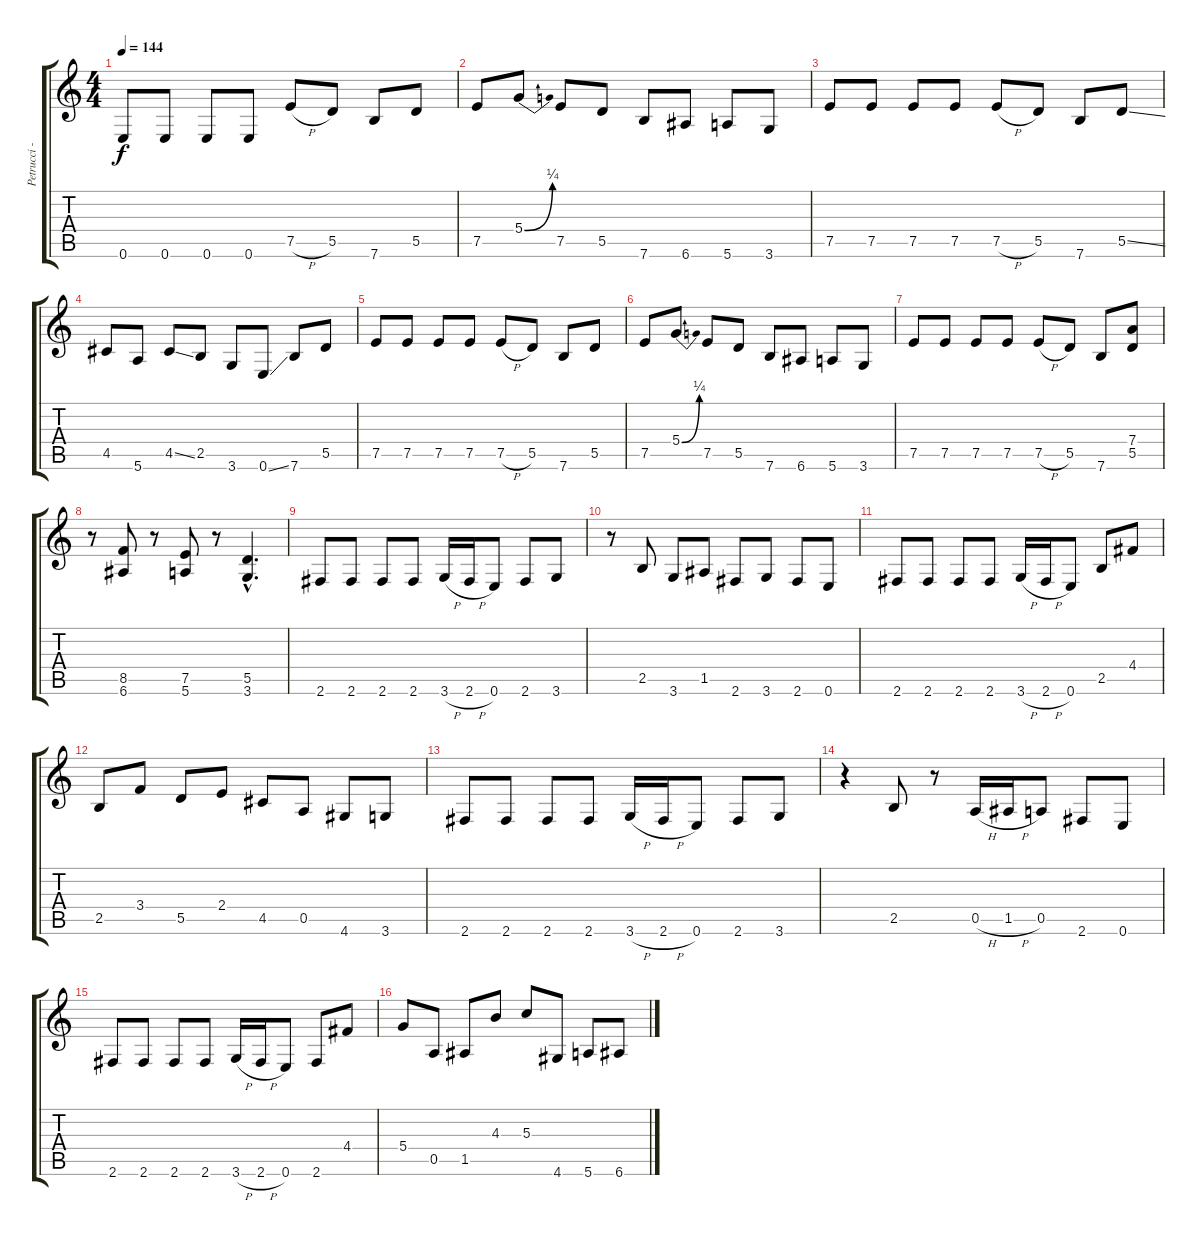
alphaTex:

\track ("Petrucci - Distortion 6st." "Petrucci -") {instrument overdrivenguitar}
\staff {score tabs}
\tuning (E4 B3 G3 D3 A2 E2) {hide}
\ts (4 4)
\tempo 144
\clef g2
\ks c
0.6.8{dy f} 0.6.8 0.6.8 0.6.8 7.5{h}.8 5.5.8 7.6.8 5.5.8 |
7.5.8 5.4{be (bend 0 0 60 1)}.8 7.5.8 5.5.8 7.6.8 6.6.8 5.6.8 3.6.8 |
7.5.8 7.5.8 7.5.8 7.5.8 7.5{h}.8 5.5.8 7.6.8 5.5{ss}.8 |
4.5.8 5.6.8 4.5{ss}.8 2.5.8 3.6.8 0.6{ss}.8 7.6.8 5.5.8 |
7.5.8 7.5.8 7.5.8 7.5.8 7.5{h}.8 5.5.8 7.6.8 5.5.8 |
7.5.8 5.4{be (bend 0 0 60 1)}.8 7.5.8 5.5.8 7.6.8 6.6.8 5.6.8 3.6.8 |
7.5.8 7.5.8 7.5.8 7.5.8 7.5{h}.8 5.5.8 7.6.8 (7.4 5.5).8 |
r.8 (8.5 6.6).8 r.8 (7.5 5.6).8 r.8 (5.5{hac} 3.6{hac}).4{d} |
2.6.8 2.6.8 2.6.8 2.6.8 3.6{h}.16 2.6{h}.16 0.6.8 2.6.8 3.6.8 |
r.8 2.5.8 3.6.8 1.5.8 2.6.8 3.6.8 2.6.8 0.6.8 |
2.6.8 2.6.8 2.6.8 2.6.8 3.6{h}.16 2.6{h}.16 0.6.8 2.5.8 4.4.8 |
2.5.8 3.4.8 5.5.8 2.4.8 4.5.8 0.5.8 4.6.8 3.6.8 |
2.6.8 2.6.8 2.6.8 2.6.8 3.6{h}.16 2.6{h}.16 0.6.8 2.6.8 3.6.8 |
r.4 2.5.8 r.8 0.5{h}.16 1.5{h}.16 0.5.8 2.6.8 0.6.8 |
2.6.8 2.6.8 2.6.8 2.6.8 3.6{h}.16 2.6{h}.16 0.6.8 2.6.8 4.4.8 |
5.4.8 0.5.8 1.5.8 4.3.8 5.3.8 4.6.8 5.6.8 6.6.8
